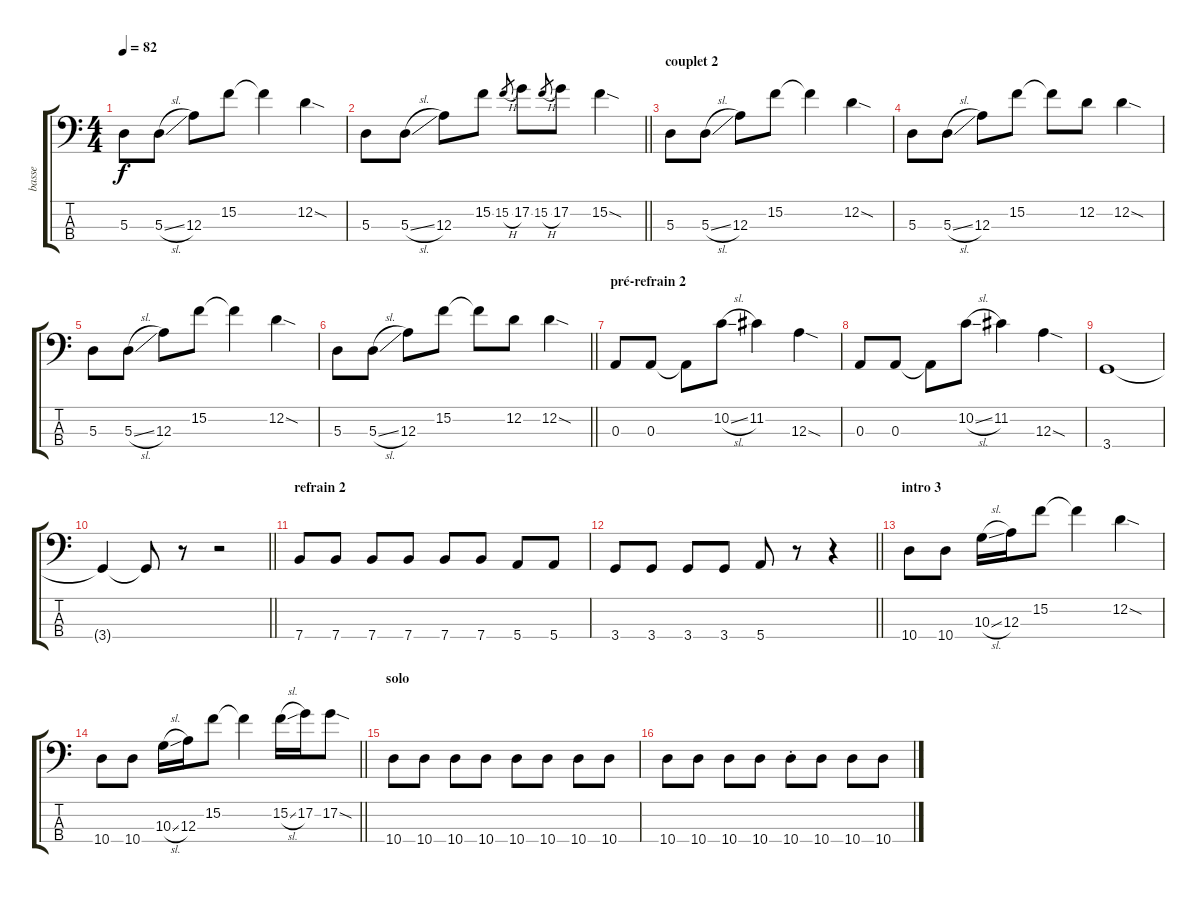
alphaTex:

\track ("basse" "basse") {instrument electricbassfinger}
\staff {score tabs}
\tuning (G2 D2 A1 E1) {hide}
\ts (4 4)
\tempo 82
\clef f4
\ks c
5.3.8{dy f} 5.3{sl}.8 12.3.8 15.2.8 15.2{t}.4 12.2{sod}.4 |
\barLineRight lightlight
5.3.8 5.3{sl}.8 12.3.8 15.2.8 15.2{h}.8{gr} 17.2.8 15.2{h}.8{gr} 17.2.8 15.2{sod}.4 |
\section ("" "couplet 2")
5.3.8 5.3{sl}.8 12.3.8 15.2.8 15.2{t}.4 12.2{sod}.4 |
5.3.8 5.3{sl}.8 12.3.8 15.2.8 15.2{t}.8 12.2.8 12.2{sod}.4 |
5.3.8 5.3{sl}.8 12.3.8 15.2.8 15.2{t}.4 12.2{sod}.4 |
\barLineRight lightlight
5.3.8 5.3{sl}.8 12.3.8 15.2.8 15.2{t}.8 12.2.8 12.2{sod}.4 |
\section ("" "pré-refrain 2")
0.3.8 0.3.8 0.3{t}.8 10.2{sl}.8 11.2.4 12.3{sod}.4 |
0.3.8 0.3.8 0.3{t}.8 10.2{sl}.8 11.2.4 12.3{sod}.4 |
3.4.1 |
\barLineRight lightlight
3.4{t}.4 3.4{t}.8 r.8 r.2 |
\section ("" "refrain 2")
7.4.8 7.4.8 7.4.8 7.4.8 7.4.8 7.4.8 5.4.8 5.4.8 |
\barLineRight lightlight
3.4.8 3.4.8 3.4.8 3.4.8 5.4.8 r.8 r.4 |
\section ("" "intro 3")
10.4.8 10.4.8 10.3{sl}.16 12.3.16 15.2.8 15.2{t}.4 12.2{sod}.4 |
\barLineRight lightlight
10.4.8 10.4.8 10.3{sl}.16 12.3.16 15.2.8 15.2{t}.4 15.2{sl}.16 17.2.16 17.2{sod}.8 |
\section ("" "solo")
10.4.8 10.4.8 10.4.8 10.4.8 10.4.8 10.4.8 10.4.8 10.4.8 |
10.4.8 10.4.8 10.4.8 10.4.8 10.4{st}.8 10.4.8 10.4.8 10.4.8
